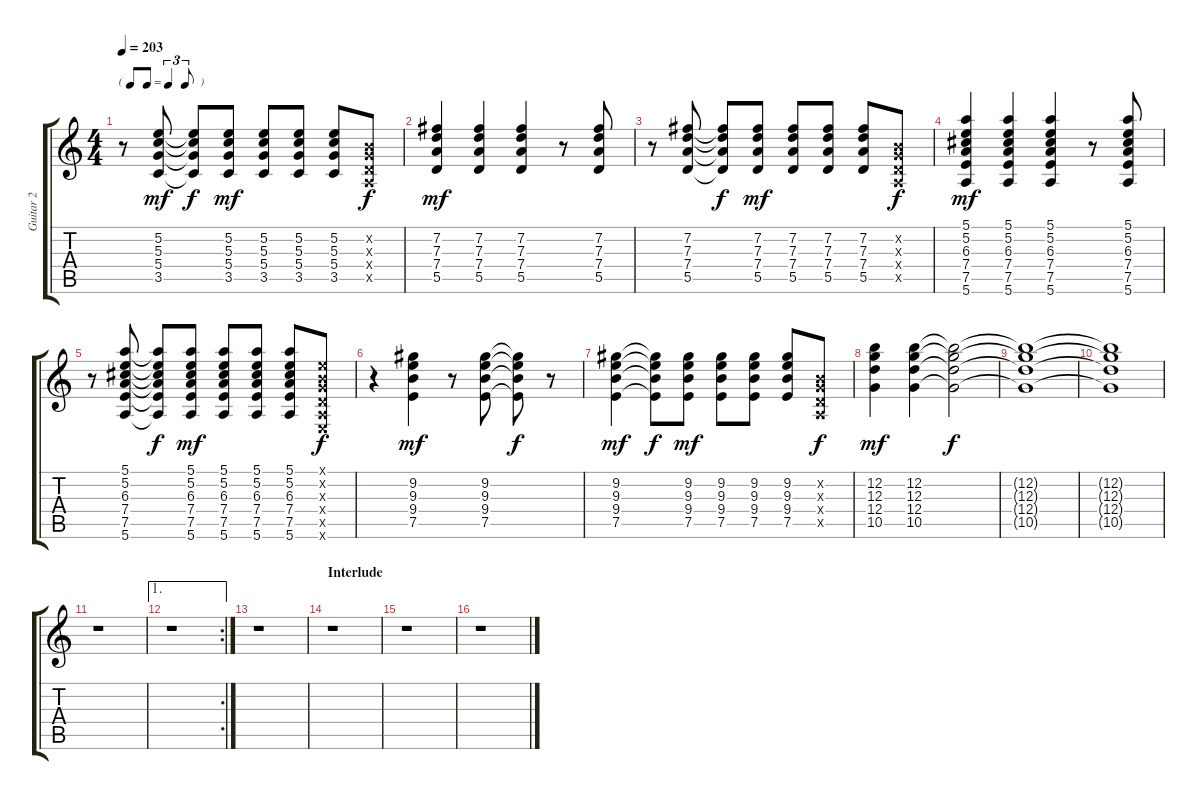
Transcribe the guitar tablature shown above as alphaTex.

\track ("Guitar 2" "Guitar 2") {instrument overdrivenguitar}
\staff {score tabs}
\tuning (E4 B3 G3 D3 A2 E2) {hide}
\ts (4 4)
\tf triplet8th
\tempo 203
\clef g2
\ks c
r.8{dy mf} (5.2 5.3 5.4 3.5).8 (5.2{t} 5.3{t} 5.4{t} 3.5{t}).8{dy f} (5.2 5.3 5.4 3.5).8{dy mf} (5.2 5.3 5.4 3.5).8 (5.2 5.3 5.4 3.5).8 (5.2 5.3 5.4 3.5).8 (0.2{x} 0.3{x} 0.4{x} 0.5{x}).8{dy f} |
(7.2 7.3 7.4 5.5).4{dy mf} (7.2 7.3 7.4 5.5).4 (7.2 7.3 7.4 5.5).4 r.8 (7.2 7.3 7.4 5.5).8 |
r.8 (7.2 7.3 7.4 5.5).8 (7.2{t} 7.3{t} 7.4{t} 5.5{t}).8{dy f} (7.2 7.3 7.4 5.5).8{dy mf} (7.2 7.3 7.4 5.5).8 (7.2 7.3 7.4 5.5).8 (7.2 7.3 7.4 5.5).8 (0.2{x} 0.3{x} 0.4{x} 0.5{x}).8{dy f} |
(5.1 5.2 6.3 7.4 7.5 5.6).4{dy mf} (5.1 5.2 6.3 7.4 7.5 5.6).4 (5.1 5.2 6.3 7.4 7.5 5.6).4 r.8 (5.1 5.2 6.3 7.4 7.5 5.6).8 |
r.8 (5.1 5.2 6.3 7.4 7.5 5.6).8 (5.1{t} 5.2{t} 6.3{t} 7.4{t} 7.5{t} 5.6{t}).8{dy f} (5.1 5.2 6.3 7.4 7.5 5.6).8{dy mf} (5.1 5.2 6.3 7.4 7.5 5.6).8 (5.1 5.2 6.3 7.4 7.5 5.6).8 (5.1 5.2 6.3 7.4 7.5 5.6).8 (0.1{x} 0.2{x} 0.3{x} 0.4{x} 0.5{x} 0.6{x}).8{dy f} |
r.4 (9.2 9.3 9.4 7.5).4{dy mf} r.8 (9.2 9.3 9.4 7.5).8 (9.2{t} 9.3{t} 9.4{t} 7.5{t}).8{dy f} r.8 |
(9.2 9.3 9.4 7.5).4{dy mf} (9.2{t} 9.3{t} 9.4{t} 7.5{t}).8{dy f} (9.2 9.3 9.4 7.5).8{dy mf} (9.2 9.3 9.4 7.5).8 (9.2 9.3 9.4 7.5).8 (9.2 9.3 9.4 7.5).8 (0.2{x} 0.3{x} 0.4{x} 0.5{x}).8{dy f} |
(12.2 12.3 12.4 10.5).4{dy mf} (12.2 12.3 12.4 10.5).4 (12.2{t} 12.3{t} 12.4{t} 10.5{t}).2{dy f} |
(12.2{t} 12.3{t} 12.4{t} 10.5{t}).1 |
(12.2{t} 12.3{t} 12.4{t} 10.5{t}).1 |
r.1 |
\ae 1
\rc 2
r.1 |
r.1 |
\section ("" "Interlude")
r.1 |
r.1 |
r.1
